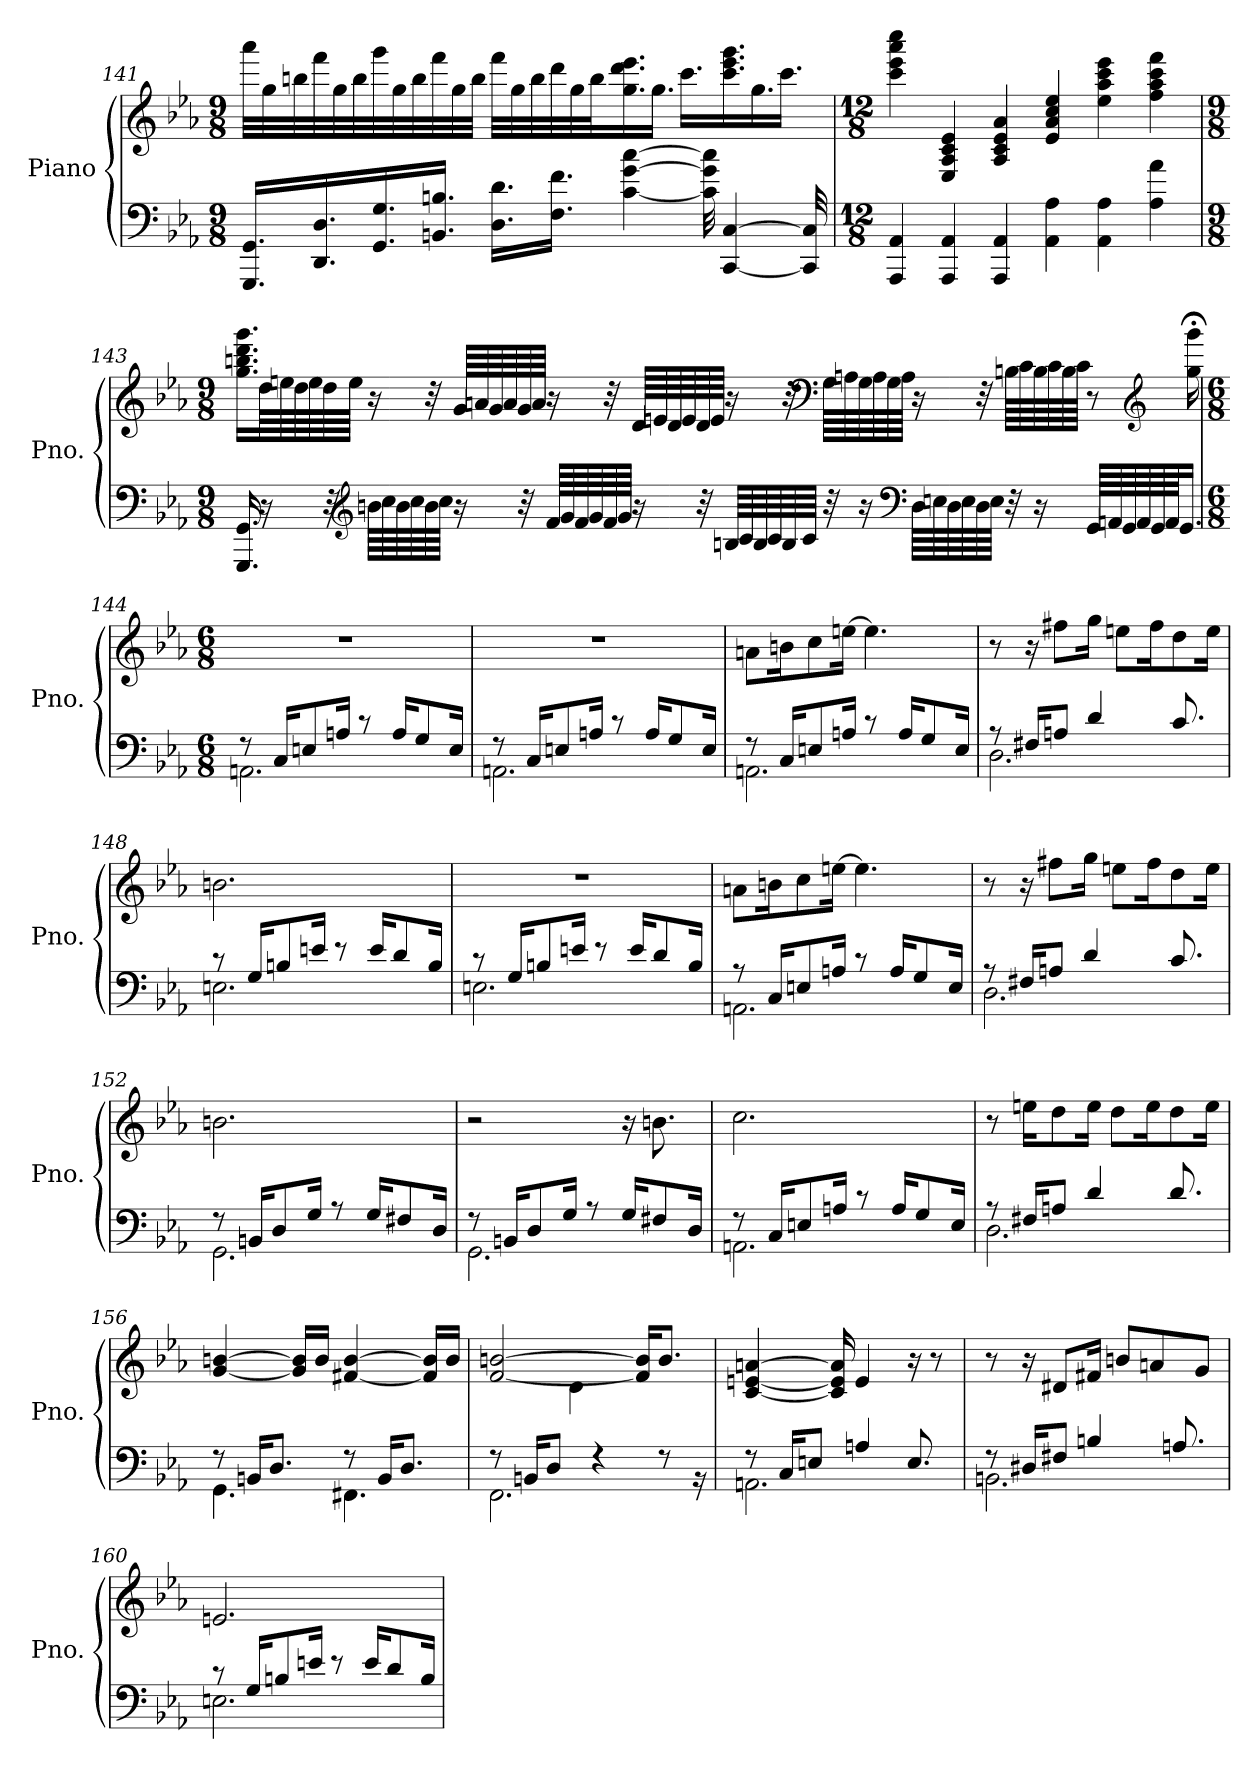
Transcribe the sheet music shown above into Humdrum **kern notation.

**kern	**kern
*part1	*part1
*staff2	*staff1
*I"Piano	*
*I'Pno.	*
!!LO:LB:g=z
*clefF4	*clefG2
*k[b-e-a-]	*k[b-e-a-]
*M9/8	*M9/8
=141	=141
16.GGG/ 16.GG/LL	32aaa-\LLL
.	32gg\
.	32bbn\
16.DD/ 16.D/	32fff\
.	32gg\
.	32bb\
16.GG/ 16.G/	32ggg\
.	32gg\
.	32bb\
16.BBn/ 16.Bn/JJ	32fff\
.	32gg\
.	32bb\JJJ
16.D\ 16.d\LL	32fff\LLL
.	32gg\
.	32bb\
16.F\ 16.f\JJ	32ddd\
.	32gg\
.	32bb\J
[4c\ [4g\ [4cc\	16.gg\ 16.ddd\ 16.eee-\
.	16.gg\JJ
.	16.ccc\LL
32c\] 32g\] 32cc\]	.
[4CC/ [4C/	16.ccc\ 16.eee-\ 16.ggg\
.	16.gg\
.	16.ccc\JJ
32CC/] 32C/]	.
=142	=142
*M12/8	*M12/8
4AAA-/ 4AA-/	4ccc\ 4eee-\ 4aaa-\ 4cccc\
4AAA-/ 4AA-/	4E-/ 4A-/ 4c/ 4e-/
4AAA-/ 4AA-/	4A-/ 4c/ 4e-/ 4a-/
4AA-\ 4A-\	4e-/ 4a-/ 4cc/ 4ee-/
4AA-\ 4A-\	4ee-\ 4aa-\ 4ccc\ 4eee-\
4A-\ 4a-\	4ff\ 4aa-\ 4ccc\ 4fff\
!!LO:LB:g=z
=143	=143
*M9/8	*M9/8
16.GGG/ 16.GG/	16.gg\ 16.bbn\ 16.ddd\ 16.ggg\LL
16r	64dd\LL
.	64een\
.	64dd\
.	64ee\
32r	64dd\
.	64ee\JJJJ
*clefG2	*
64bn\LLLL	16r
64cc\	.
64b\	.
64cc\	.
64b\	32r
64cc\JJJJ	.
16r	64g/LLLL
.	64an/
.	64g/
.	64a/
32r	64g/
.	64a/JJJJ
64f/LLLL	16r
64g/	.
64f/	.
64g/	.
64f/	32r
64g/JJJJ	.
16r	64d/LLLL
.	64en/
.	64d/
.	64e/
32r	64d/
.	64e/JJJJ
64Bn/LLLL	16r
64c/	.
64B/	.
64c/	.
64B/	32r
64c/JJJJ	.
*	*clefF4
32r	64G\LLLL
.	64An\
16r	64G\
.	64A\
.	64G\
.	64A\JJJJ
*clefF4	*
64D\LLLL	16r
64En\	.
64D\	.
64E\	.
64D\	32r
64E\JJJJ	.
32r	64Bn\LLLL
.	64c\
16r	64B\
.	64c\
.	64B\
.	64c\JJJJ
64GG/LLLL	8r
64AAn/	.
64GG/	.
64AA/	.
*	*clefG2
64GG/	.
64AA/JJ	.
16.GG/JJ	.
.	16gg\;< 16ggg\;<
!!LO:LB:g=z
=144	=144
*M6/8	*M6/8
*^	*
8r	2.AAn\	2.r
16C/KL	.	.
8En/	.	.
16An/Jk	.	.
8r	.	.
16A/KL	.	.
8G/	.	.
16E/Jk	.	.
=145	=145	=145
8r	2.AAn\	2.r
16C/KL	.	.
8En/	.	.
16An/Jk	.	.
8r	.	.
16A/KL	.	.
8G/	.	.
16E/Jk	.	.
=146	=146	=146
8r	2.AAn\	8an\L
16C/KL	.	16bn\K
8En/	.	8cc\
16An/Jk	.	[16een\Jk
8r	.	4.ee\]
16A/KL	.	.
8G/	.	.
16E/Jk	.	.
=147	=147	=147
8r	2.D\	8r
16F#X/KL	.	16r
8An/J	.	8ff#X\L
4d/	.	16gg\Jk
.	.	8een\L
.	.	16ff#\K
8.c/	.	8dd\
.	.	16ee\Jk
!!LO:LB:g=z
=148	=148	=148
8r	2.En\	2.bn\
16G/KL	.	.
8Bn/	.	.
16en/Jk	.	.
8r	.	.
16e/KL	.	.
8d/	.	.
16B/Jk	.	.
=149	=149	=149
8r	2.En\	2.r
16G/KL	.	.
8Bn/	.	.
16en/Jk	.	.
8r	.	.
16e/KL	.	.
8d/	.	.
16B/Jk	.	.
=150	=150	=150
8r	2.AAn\	8an\L
16C/KL	.	16bn\K
8En/	.	8cc\
16An/Jk	.	[16een\Jk
8r	.	4.ee\]
16A/KL	.	.
8G/	.	.
16E/Jk	.	.
=151	=151	=151
8r	2.D\	8r
16F#X/KL	.	16r
8An/J	.	8ff#X\L
4d/	.	16gg\Jk
.	.	8een\L
.	.	16ff#\K
8.c/	.	8dd\
.	.	16ee\Jk
!!LO:PB:g=z
=152	=152	=152
8r	2.GG\	2.bn\
16BBn/KL	.	.
8D/	.	.
16G/Jk	.	.
8r	.	.
16G/KL	.	.
8F#X/	.	.
16D/Jk	.	.
=153	=153	=153
8r	2.GG\	2r
16BBn/KL	.	.
8D/	.	.
16G/Jk	.	.
8r	.	.
16G/KL	.	16r
8F#X/	.	8.bn\
16D/Jk	.	.
=154	=154	=154
8r	2.AAn\	2.cc\
16C/KL	.	.
8En/	.	.
16An/Jk	.	.
8r	.	.
16A/KL	.	.
8G/	.	.
16E/Jk	.	.
=155	=155	=155
8r	2.D\	8r
16F#X/KL	.	16een\KL
8An/J	.	8dd\
4d/	.	16ee\Jk
.	.	8dd\L
.	.	16ee\K
8.d/	.	8dd\
.	.	16ee\Jk
!!LO:LB:g=z
=156	=156	=156
8r	4.GG\	[4g/ [4bn/
16BBn/KL	.	.
8.D/J	.	.
.	.	16g/] 16b/]LL
.	.	16b/JJ
8r	4.FF#X\	[4f#X/ [4b/
16BB/KL	.	.
8.D/J	.	.
.	.	16f#/] 16b/]LL
.	.	16b/JJ
=157	=157	=157
*	*	*^
8r	2.FF\	[2f/ [2bn/	4ryy
16BBn/KL	.	.	.
8D/J	.	.	.
.	.	.	4d\
4r	.	.	.
.	.	16f/] 16b/]KL	4ryy
8r	.	8.b/J	.
16rBB	.	.	.
*	*	*v	*v
=158	=158	=158
8r	2.AAn\	[4c/ [4en/ [4an/
16C/KL	.	.
8En/J	.	.
.	.	16c/] 16e/] 16a/]
4An/	.	4e/
8.E/	.	16r
.	.	8r
=159	=159	=159
8r	2.BBn\	8r
16D#X/KL	.	16r
8F#X/J	.	8d#X/L
4Bn/	.	16f#X/Jk
.	.	8bn/L
.	.	8an/
8.An/	.	.
.	.	8g/J
!!LO:LB:g=z
=160	=160	=160
8r	2.En\	2.en/
16G/KL	.	.
8Bn/	.	.
16en/Jk	.	.
8r	.	.
16e/KL	.	.
8d/	.	.
16B/Jk	.	.
*v	*v	*
=	=
*-	*-
